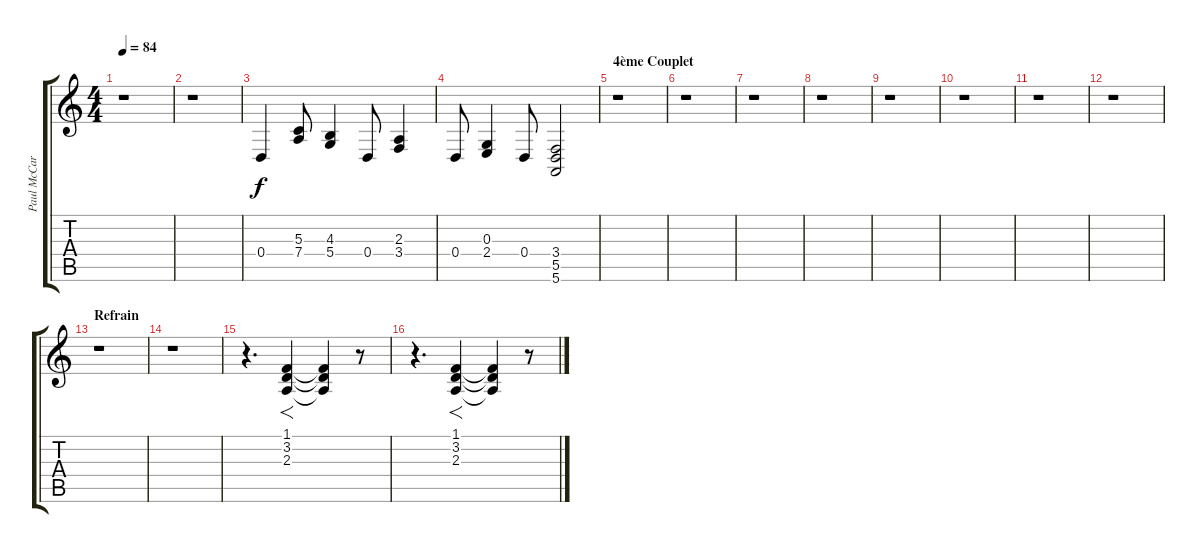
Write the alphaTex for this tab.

\track ("Paul McCartney (Clavier)" "Paul McCar") {instrument electricpiano2}
\staff {score tabs}
\tuning (E4 B3 G3 D3 A2 E2) {hide}
\ts (4 4)
\tempo 84
\clef g2
\ks c
r.1{dy mp} |
r.1 |
0.4.4{dy f} (5.3 7.4).8 (4.3 5.4).4 0.4.8 (2.3 3.4).4 |
0.4.8 (0.3 2.4).4 0.4.8 (3.4 5.5 5.6).2 |
\section ("" "4ème Couplet")
r.1 |
r.1 |
r.1 |
r.1 |
r.1 |
r.1 |
r.1 |
r.1 |
\section ("" "Refrain")
r.1 |
r.1 |
r.4{d instrument reedorgan} (1.1 3.2 2.3).4{f} (1.1{t} 3.2{t} 2.3{t}).4 r.8 |
r.4{d} (1.1 3.2 2.3).4{f} (1.1{t} 3.2{t} 2.3{t}).4 r.8
